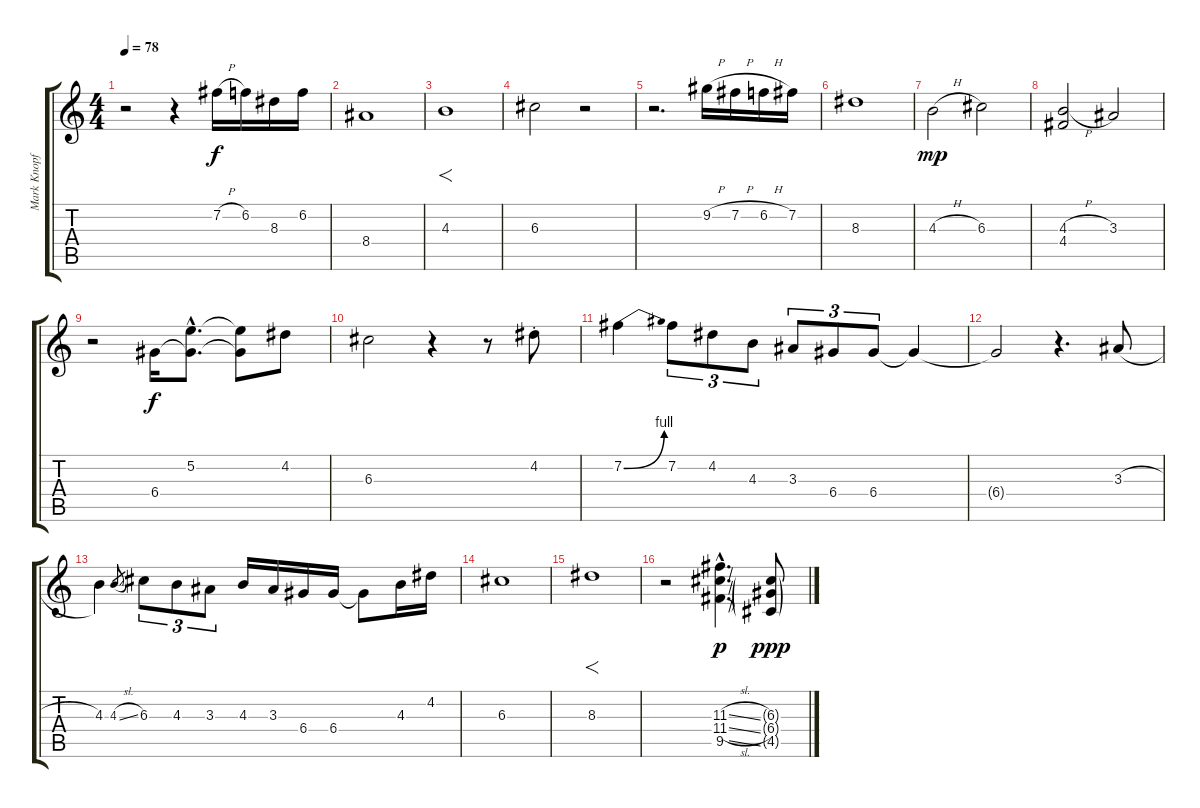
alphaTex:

\track ("Mark Knopfler (Guitar)" "Mark Knopf") {instrument overdrivenguitar}
\staff {score tabs}
\tuning (E4 B3 G3 D3 A2 E2) {hide}
\ts (4 4)
\tempo 78
\clef g2
\ks c
r.2{dy f} r.4 7.2{h}.16 6.2.16 8.3.16 6.2.16 |
8.4.1 |
4.3.1{f} |
6.3.2 r.2 |
r.2{d} 9.2{h}.16 7.2{h}.16 6.2{h}.16 7.2.16 |
8.3.1 |
4.3{h}.2{dy mp} 6.3.2 |
(4.3{h} 4.4).2 3.3.2 |
r.2 6.4.16{dy f} (5.2{hac} 6.4{hac t}).8{d} (5.2{t} 6.4{t}).8 4.2.8 |
6.3.2 r.4 r.8 4.2{st}.8 |
7.2{be (bend 0 0 60 4)}.4 7.2.8{tu (3 2)} 4.2.8{tu (3 2)} 4.3.8{tu (3 2)} 3.3.8{tu (3 2)} 6.4.8{tu (3 2)} 6.4.8{tu (3 2)} 6.4{t}.4 |
6.4{t}.2 r.4{d} 3.3{h}.8 |
4.3.4 4.3{sl}.8{gr} 6.3.8{tu (3 2)} 4.3.8{tu (3 2)} 3.3.8{tu (3 2)} 4.3.16 3.3.16 6.4.16 6.4.16 6.4{t}.8 4.3.16 4.2.16 |
6.3.1 |
8.3.1{f} |
r.2 (11.3{sl hac} 11.4{sl hac} 9.5{sl hac}).4{d dy p} (6.3{g} 6.4{g} 4.5{g}).8{dy ppp volume 2}
